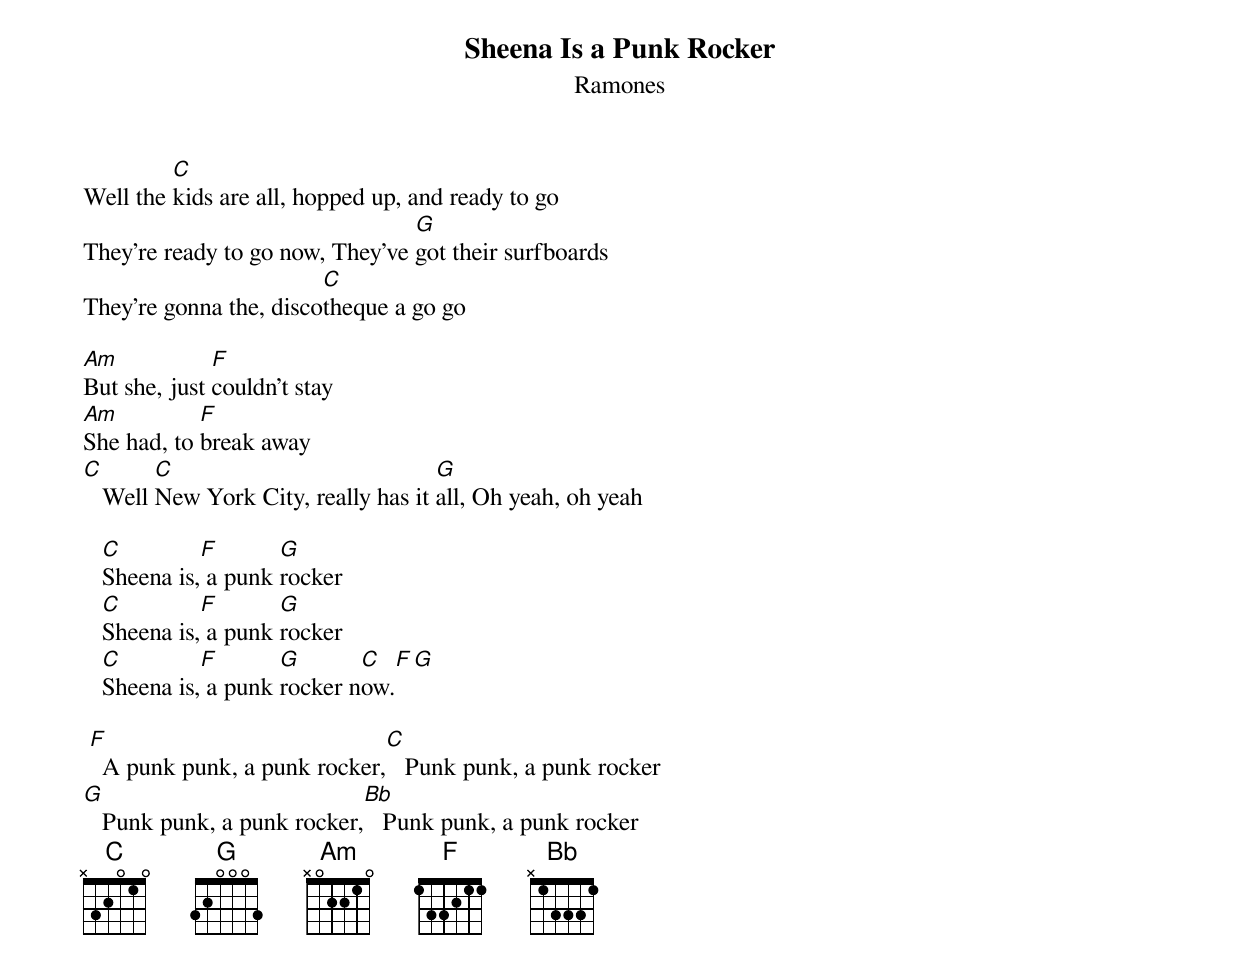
Sheena Is a Punk Rocker
Ramones

         C
Well the kids are all, hopped up, and ready to go
                                 G
They're ready to go now, They've got their surfboards
                        C
They're gonna the, discotheque a go go

Am            F
But she, just couldn't stay
Am          F
She had, to break away
C       C                            G
   Well New York City, really has it all, Oh yeah, oh yeah

   C         F       G
   Sheena is, a punk rocker
   C         F       G
   Sheena is, a punk rocker
   C         F       G       C   F  G
   Sheena is, a punk rocker now.

 F                            C
   A punk punk, a punk rocker,   Punk punk, a punk rocker
G                           Bb
   Punk punk, a punk rocker,   Punk punk, a punk rocker
